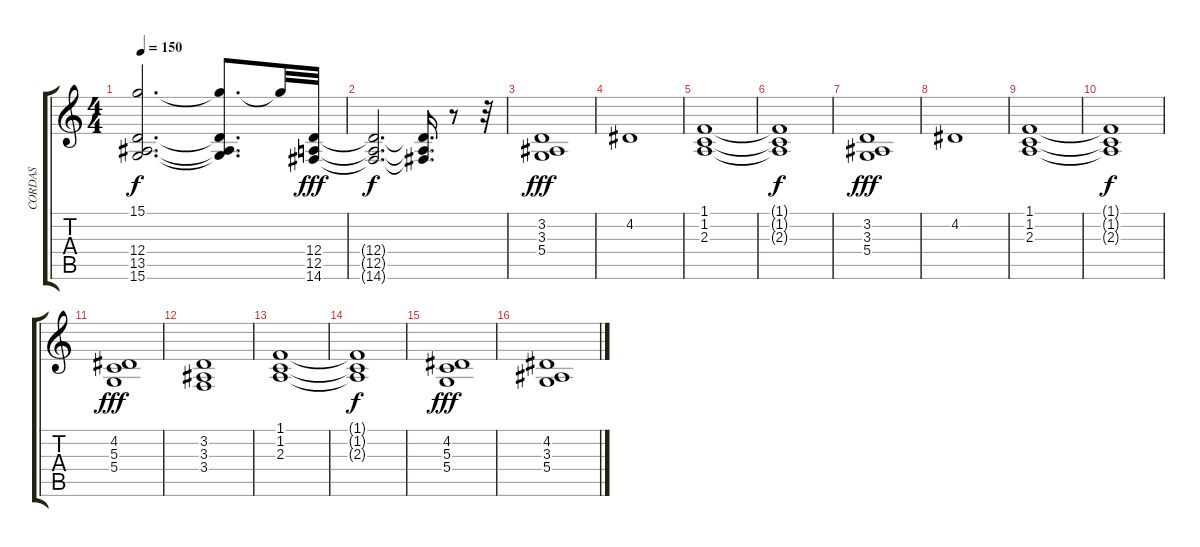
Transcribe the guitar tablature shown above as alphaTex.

\track ("CORDAS" "CORDAS") {instrument stringensemble1}
\staff {score tabs}
\tuning (E4 B3 G3 D3 A2 E2) {hide}
\ts (4 4)
\tempo 150
\clef g2
\ks c
(15.1{t} 12.4{t} 13.5{t} 15.6{t}).2{d dy f} (15.1{t} 12.4{t} 13.5{t} 15.6{t}).8{d} 15.1{t}.32 (12.4 12.5 14.6).32{dy fff} |
(12.4{t} 12.5{t} 14.6{t}).2{d dy f} (12.4{t} 12.5{t} 14.6{t}).16{d} r.8 r.32 |
(3.2 3.3 5.4).1{dy fff} |
4.2.1 |
(1.1 1.2 2.3).1 |
(1.1{t} 1.2{t} 2.3{t}).1{dy f} |
(3.2 3.3 5.4).1{dy fff} |
4.2.1 |
(1.1 1.2 2.3).1 |
(1.1{t} 1.2{t} 2.3{t}).1{dy f} |
(4.2 5.3 5.4).1{dy fff} |
(3.2 3.3 3.4).1 |
(1.1 1.2 2.3).1 |
(1.1{t} 1.2{t} 2.3{t}).1{dy f} |
(4.2 5.3 5.4).1{dy fff} |
(4.2 3.3 5.4).1
